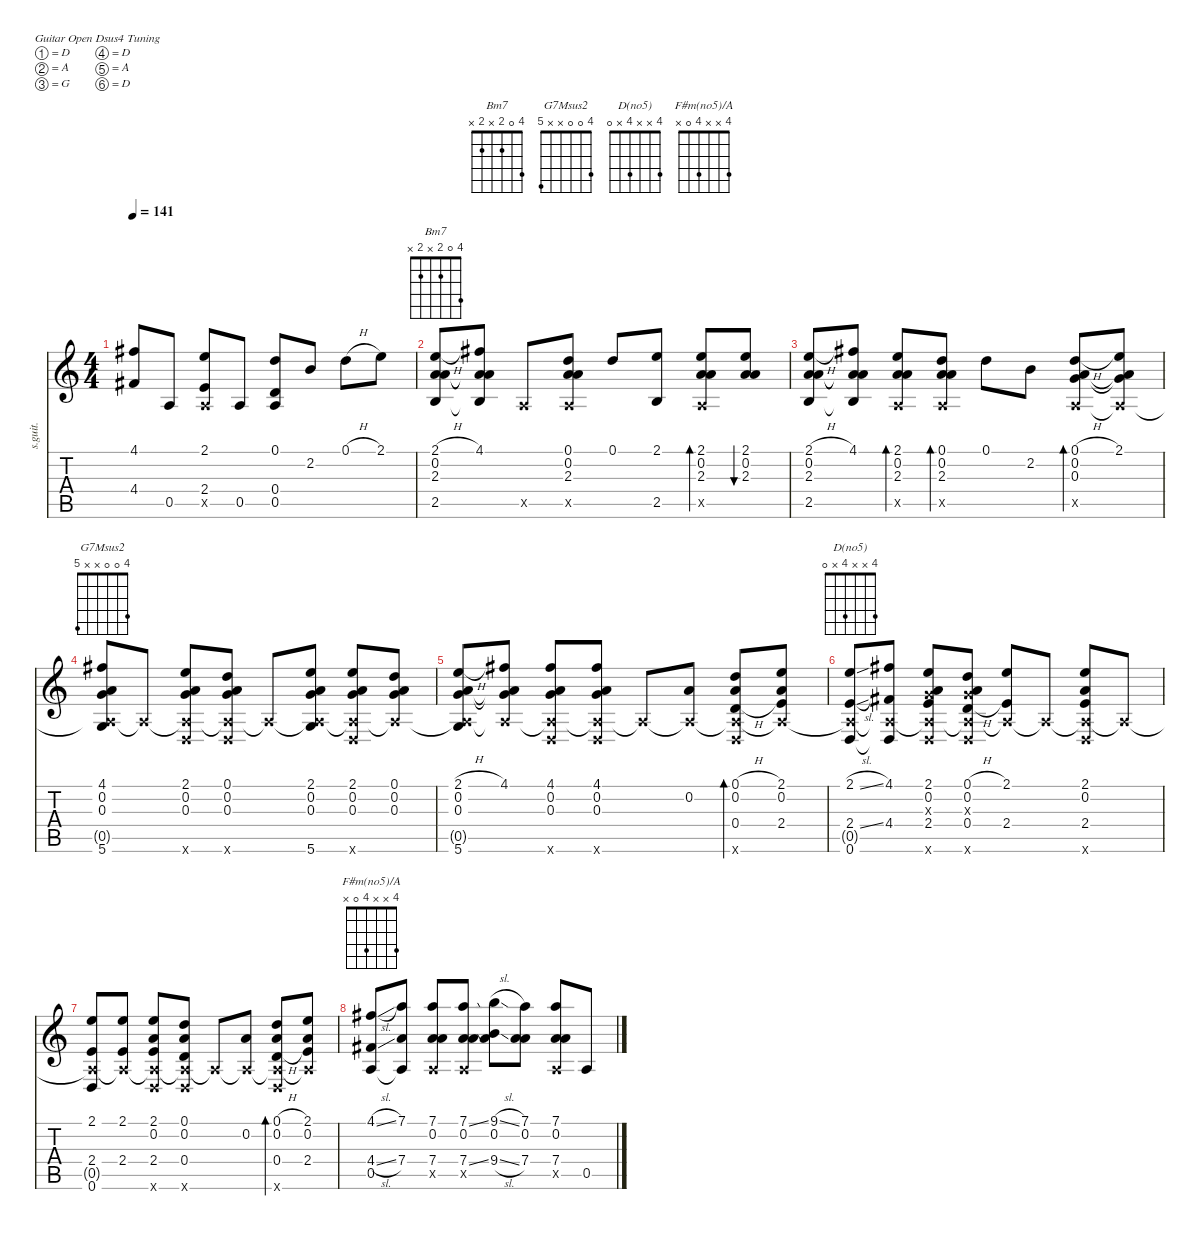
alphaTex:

\defaultSystemsLayout 4
\hideDynamics
\bracketExtendMode nobrackets
\otherSystemsTrackNameOrientation horizontal
\chordDiagramsInScore
\track ("Steel Guitar" "s.guit.") {instrument acousticguitarsteel}
\staff {score tabs}
\tuning (D4 A3 G3 D3 A2 D2)
\chord ("Bm7" 4 0 2 x 2 x)
\chord ("G7Msus2" 4 0 0 x x 5)
\chord ("D(no5)" 4 x x 4 x 0)
\chord ("F#m(no5)/A" 4 x x 4 0 x)
\ts (4 4)
\tempo 141
\clef g2
\ks c
(4.1{acc #} 4.4{acc #}).8{dy mf beam Up} 0.5.8{beam Up} (2.1 2.4 0.5{x}).8{beam Up} 0.5.8{beam Up} (0.1 0.4 0.5).8{beam Up} 2.2.8{beam Up} 0.1{h}.8{beam Down} 2.1.8{beam Down} |
(2.5 2.3 0.2 2.1{h}).8{ch "Bm7" beam Up} (4.1{acc #} 0.2{t} 2.3{t} 2.5{t}).8{beam Up} 0.5{x}.8{beam Up} (2.3 0.2 0.1 0.5{x}).8{beam Up} 0.1.8{beam Up} (2.1 2.5).8{beam Up} (2.1 0.2 2.3 0.5{x}).8{bd 30 beam Up} (2.1 0.2 2.3).8{bu 30 beam Up} |
(2.5 2.3 0.2 2.1{h}).8{beam Up} (4.1{acc #} 0.2{t} 2.3{t} 2.5{t}).8{beam Up} (0.5{x} 2.1 0.2 2.3).8{bd 30 beam Up} (2.3 0.2 0.1 0.5{x}).8{bd 30 beam Up} 0.1.8{beam Down} 2.2.8{beam Down} (0.1{h} 0.2 0.3 0.5{x}).8{bd 30 beam Up} (2.1 0.2{t} 0.3{t} 0.5{x t}).8{beam Up} |
(5.6 0.3 0.2 4.1{acc #} 0.5{x t}).8{ch "G7Msus2" beam Up} 0.5{x t}.8{beam Up} (2.1 0.2 0.3 0.6{x} 0.5{x t}).8{beam Up} (0.1 0.3 0.2 0.6{x} 0.5{x t}).8{beam Up} 0.5{x t}.8{beam Up} (0.3 0.2 2.1 5.6 0.5{x t}).8{beam Up} (2.1 0.6{x} 0.3 0.2 0.5{x t}).8{beam Up} (0.1 0.2 0.3 0.5{x t}).8{beam Up} |
(2.1{h} 5.6 0.2 0.3 0.5{x t}).8{beam Up} (4.1{acc #} 0.2{t} 0.3{t} 0.5{x t}).8{beam Up} (4.1{acc #} 0.2 0.3 0.6{x} 0.5{x t}).8{beam Up} (4.1{acc #} 0.2 0.3 0.6{x} 0.5{x t}).8{beam Up} 0.5{x t}.8{beam Up} (0.2 0.5{x t}).8{beam Up} (0.1{h} 0.5{x t} 0.4{h} 0.2 0.6{x}).8{bd 30 beam Up} (2.1 0.5{x t} 2.4 0.2).8{beam Up} |
(2.1{sl} 2.4{sl} 0.6 0.5{x t}).8{ch "D(no5)" beam Up} (4.1{acc #} 4.4{acc #} 0.6{t} 0.5{x t}).8{beam Up} (2.1 0.6{x} 0.2 0.3{x} 2.4 0.5{x t}).8{beam Up} (0.1{h} 0.6{x} 0.3{x} 0.2 0.4{h} 0.5{x t}).8{beam Up} (2.1 2.4 0.5{x t}).8{beam Up} 0.5{x t}.8{beam Up} (2.1 0.6{x} 0.2 2.4 0.5{x t}).8{beam Up} 0.5{x t}.8{beam Up} |
(2.1 0.6 2.4 0.5{x t}).8{beam Up} (2.1 2.4 0.5{x t}).8{beam Up} (2.1 2.4 0.6{x} 0.2 0.5{x t}).8{beam Up} (0.1 0.6{x} 0.4 0.2 0.5{x t}).8{beam Up} 0.5{x t}.8{beam Up} (0.2 0.5{x t}).8{beam Up} (0.1{h} 0.5{x t} 0.4{h} 0.6{x} 0.2).8{bd 30 beam Up} (2.1 0.5{x t} 2.4 0.2).8{beam Up} |
(0.5 4.4{sl acc #} 4.1{sl acc #}).8{ch "F#m(no5)/A" beam Up} (7.1 7.4 0.5{t}).8{beam Up} (0.5{x} 7.4 7.1 0.2).8{beam Up} (7.4{ss} 7.1{ss} 0.2 0.5{x}).8{beam Up} (9.4{sl} 9.1{sl} 0.2).8{beam Down} (7.1 0.2 7.4).8{beam Down} (0.5{x} 7.4 7.1 0.2).8{beam Up} 0.5.8{beam Up}
